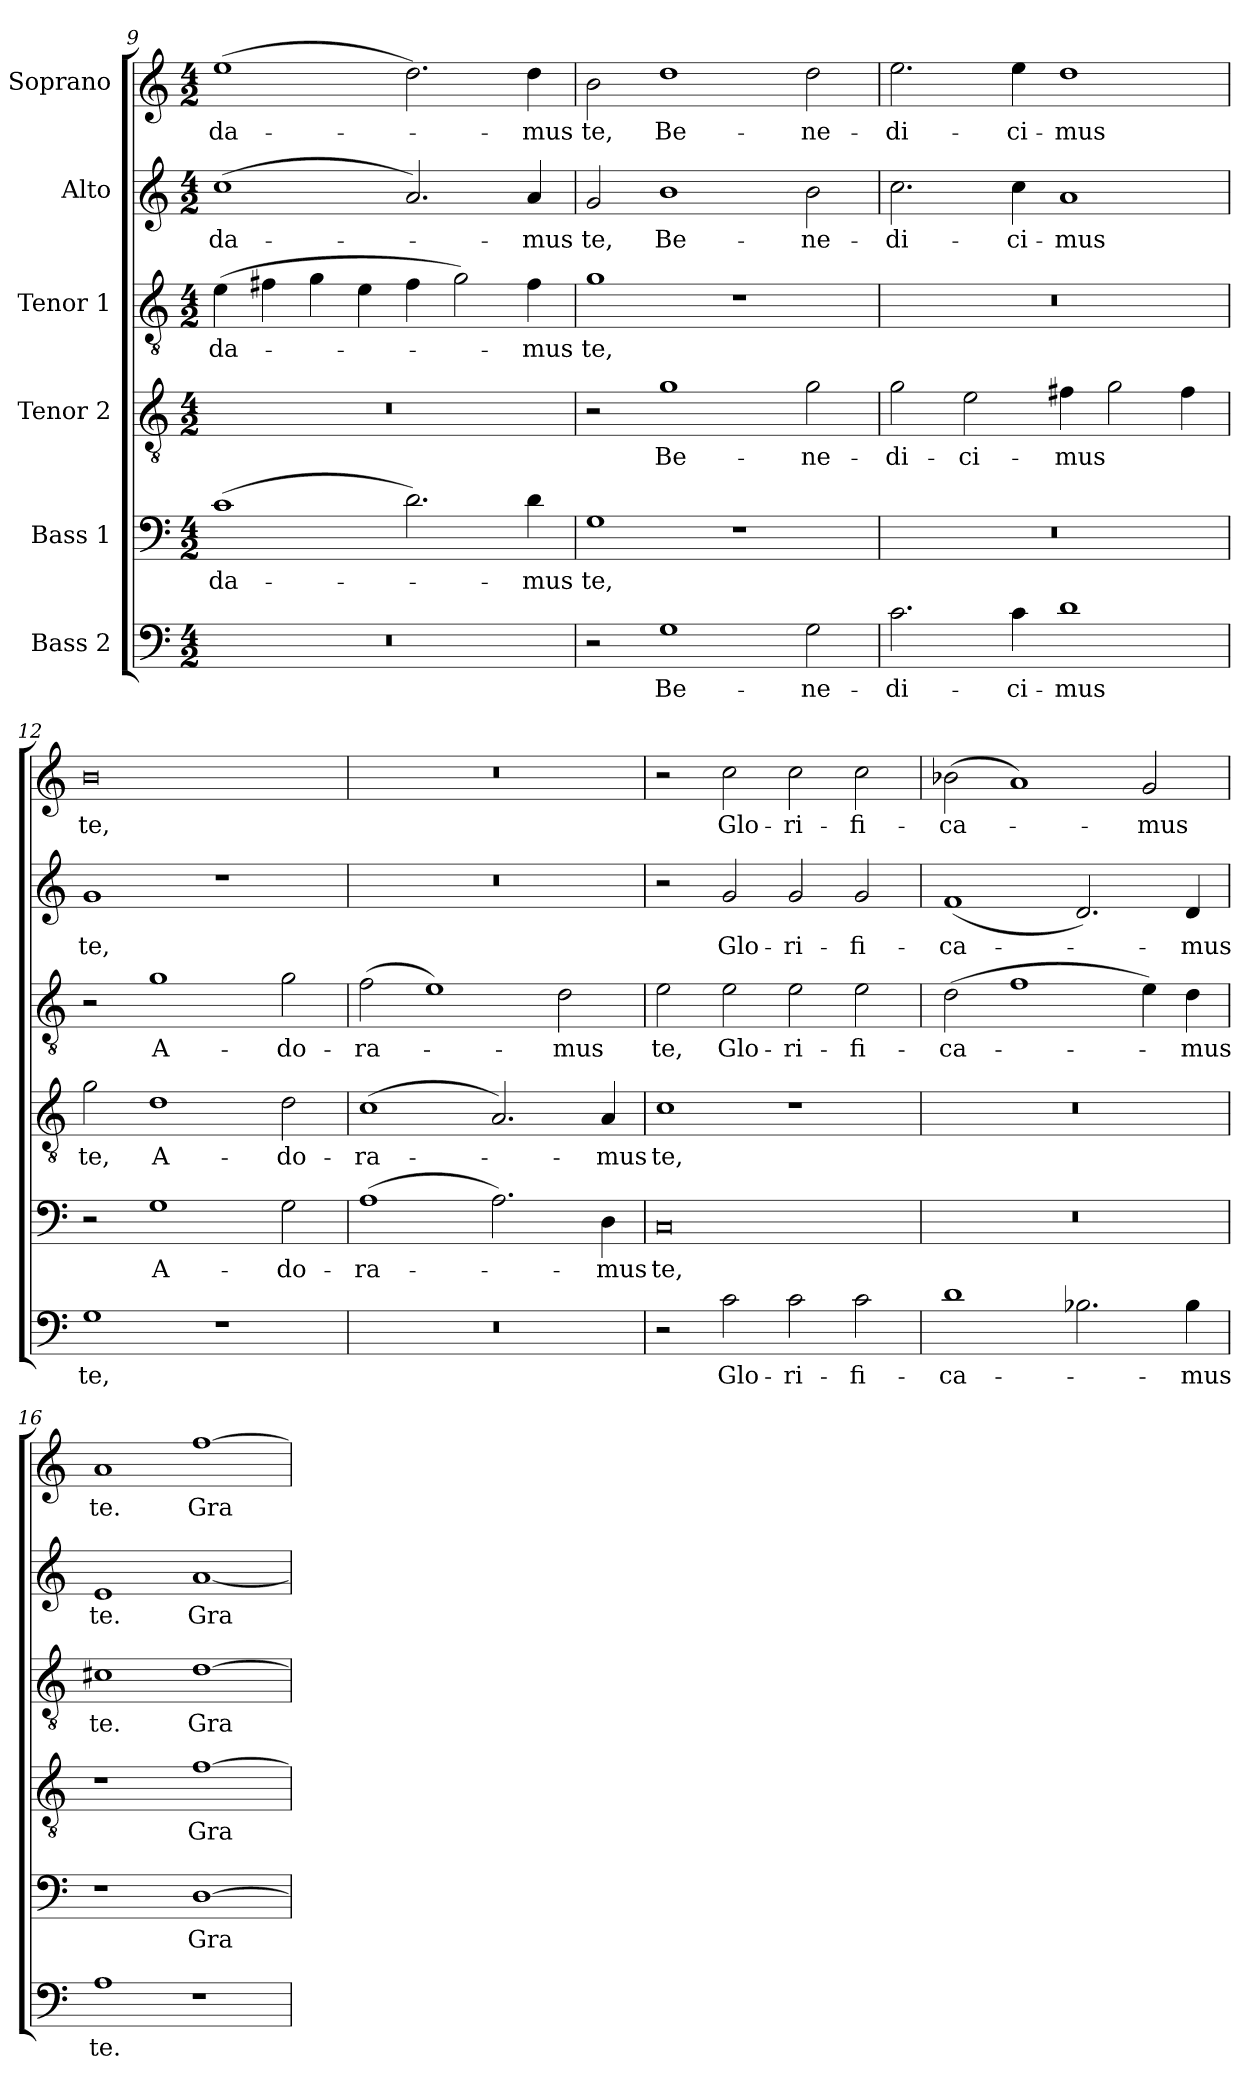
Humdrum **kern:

**kern	**text	**kern	**text	**kern	**text	**kern	**text	**kern	**text	**kern	**text
*part6	*part6	*part5	*part5	*part4	*part4	*part3	*part3	*part2	*part2	*part1	*part1
*staff6	*staff6	*staff5	*staff5	*staff4	*staff4	*staff3	*staff3	*staff2	*staff2	*staff1	*staff1
*I"Bass 2	*	*I"Bass 1	*	*I"Tenor 2	*	*I"Tenor 1	*	*I"Alto	*	*I"Soprano	*
*clefF4	*	*clefF4	*	*clefGv2	*	*clefGv2	*	*clefG2	*	*clefG2	*
*k[]	*	*k[]	*	*k[]	*	*k[]	*	*k[]	*	*k[]	*
*C:	*	*C:	*	*C:	*	*C:	*	*C:	*	*C:	*
*M4/2	*	*M4/2	*	*M4/2	*	*M4/2	*	*M4/2	*	*M4/2	*
=9	=9	=9	=9	=9	=9	=9	=9	=9	=9	=9	=9
0r	.	(1c	-da-	0r	.	(4e\	-da-	(1cc	-da-	(1ee	-da-
.	.	.	.	.	.	4f#X\	.	.	.	.	.
.	.	.	.	.	.	4g\	.	.	.	.	.
.	.	.	.	.	.	4e\	.	.	.	.	.
.	.	2.d\)	.	.	.	4f#\	.	2.a/)	.	2.dd\)	.
.	.	.	.	.	.	2g\)	.	.	.	.	.
.	.	4d\	-mus	.	.	4f#\	-mus	4a/	-mus	4dd\	-mus
=10	=10	=10	=10	=10	=10	=10	=10	=10	=10	=10	=10
2r	.	1G	te,	2r	.	1g	te,	2g/	te,	2b\	te,
1G	Be-	.	.	1g	Be-	.	.	1b	Be-	1dd	Be-
.	.	1r	.	.	.	1r	.	.	.	.	.
2G\	-ne-	.	.	2g\	-ne-	.	.	2b\	-ne-	2dd\	-ne-
=11	=11	=11	=11	=11	=11	=11	=11	=11	=11	=11	=11
2.c\	-di-	0r	.	2g\	-di-	0r	.	2.cc\	-di-	2.ee\	-di-
.	.	.	.	2e\	-ci-	.	.	.	.	.	.
4c\	-ci-	.	.	.	.	.	.	4cc\	-ci-	4ee\	-ci-
1d	-mus	.	.	4f#X\	-mus	.	.	1a	-mus	1dd	-mus
.	.	.	.	2g\	.	.	.	.	.	.	.
.	.	.	.	4f#\	.	.	.	.	.	.	.
=12	=12	=12	=12	=12	=12	=12	=12	=12	=12	=12	=12
1G	te,	2r	.	2g\	te,	2r	.	1g	te,	0b	te,
.	.	1G	A-	1d	A-	1g	A-	.	.	.	.
1r	.	.	.	.	.	.	.	1r	.	.	.
.	.	2G\	-do-	2d\	-do-	2g\	-do-	.	.	.	.
=13	=13	=13	=13	=13	=13	=13	=13	=13	=13	=13	=13
0r	.	(1A	-ra-	(1c	-ra-	(2f\	-ra-	0r	.	0r	.
.	.	.	.	.	.	1e)	.	.	.	.	.
.	.	2.A\)	.	2.A/)	.	.	.	.	.	.	.
.	.	.	.	.	.	2d\	-mus	.	.	.	.
.	.	4D\	-mus	4A/	-mus	.	.	.	.	.	.
=14	=14	=14	=14	=14	=14	=14	=14	=14	=14	=14	=14
2r	.	0C	te,	1c	te,	2e\	te,	2r	.	2r	.
2c\	Glo-	.	.	.	.	2e\	Glo-	2g/	Glo-	2cc\	Glo-
2c\	-ri-	.	.	1r	.	2e\	-ri-	2g/	-ri-	2cc\	-ri-
2c\	-fi-	.	.	.	.	2e\	-fi-	2g/	-fi-	2cc\	-fi-
!!LO:LB:g=z
=15	=15	=15	=15	=15	=15	=15	=15	=15	=15	=15	=15
1d	-ca-	0r	.	0r	.	(2d\	-ca-	(1f	-ca-	(2b-X\	-ca-
.	.	.	.	.	.	1f	.	.	.	1a)	.
2.B-X\	.	.	.	.	.	.	.	2.d/)	.	.	.
.	.	.	.	.	.	4e\)	.	.	.	2g/	-mus
4B-\	-mus	.	.	.	.	4d\	-mus	4d/	-mus	.	.
=16	=16	=16	=16	=16	=16	=16	=16	=16	=16	=16	=16
1A	te.	1r	.	1r	.	1c#X	te.	1e	te.	1a	te.
1r	.	[1D	Gra-	[1f	Gra-	[1d	Gra-	[1a	Gra-	[1ff	Gra-
=	=	=	=	=	=	=	=	=	=	=	=
*-	*-	*-	*-	*-	*-	*-	*-	*-	*-	*-	*-
